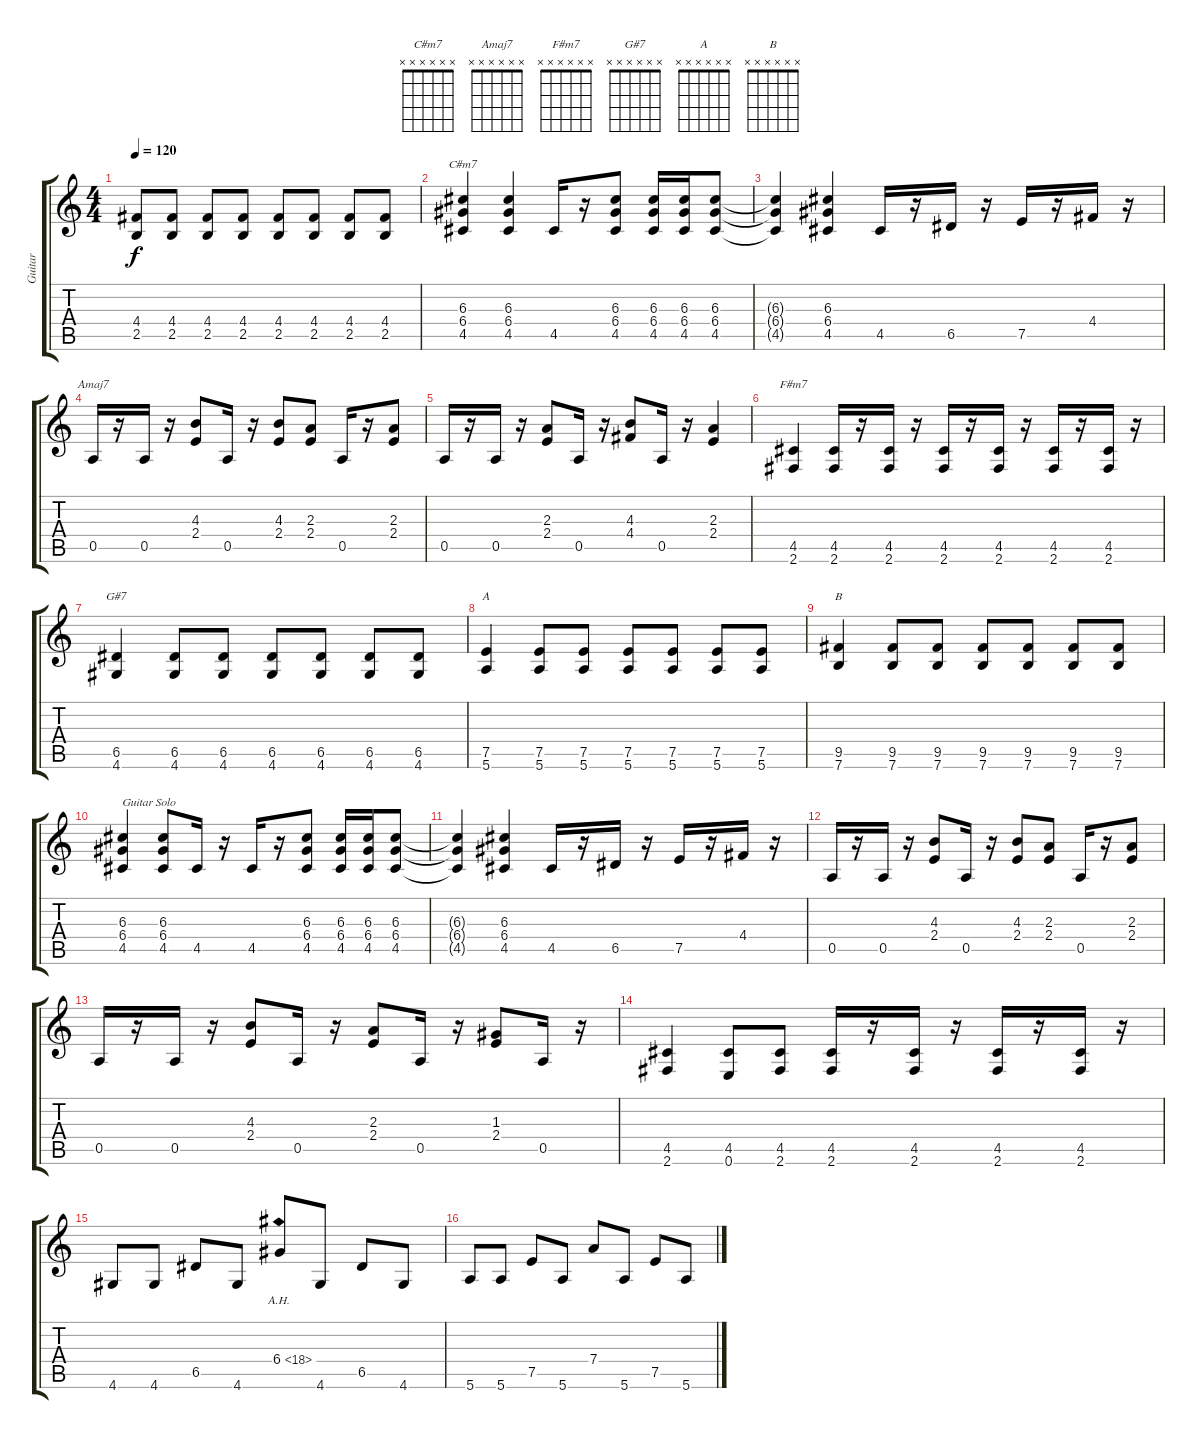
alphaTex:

\track ("Guitar" "Guitar") {instrument distortionguitar}
\staff {score tabs}
\tuning (E4 B3 G3 D3 A2 E2) {hide}
\chord ("C#m7" x x x x x x) {firstfret 0}
\chord ("Amaj7" x x x x x x) {firstfret 0}
\chord ("F#m7" x x x x x x) {firstfret 0}
\chord ("G#7" x x x x x x) {firstfret 0}
\chord ("A" x x x x x x) {firstfret 0}
\chord ("B" x x x x x x) {firstfret 0}
\ts (4 4)
\tempo 120
\clef g2
\ks c
(4.4 2.5).8{dy f} (4.4 2.5).8 (4.4 2.5).8 (4.4 2.5).8 (4.4 2.5).8 (4.4 2.5).8 (4.4 2.5).8 (4.4 2.5).8 |
(6.3 6.4 4.5).4{ch "C#m7"} (6.3 6.4 4.5).4 4.5.16 r.16 (6.3 6.4 4.5).8 (6.3 6.4 4.5).16 (6.3 6.4 4.5).16 (6.3 6.4 4.5).8 |
(6.3{t} 6.4{t} 4.5{t}).4 (6.3 6.4 4.5).4 4.5.16 r.16 6.5.16 r.16 7.5.16 r.16 4.4.16 r.16 |
0.5.16{ch "Amaj7"} r.16 0.5.16 r.16 (4.3 2.4).8 0.5.16 r.16 (4.3 2.4).8 (2.3 2.4).8 0.5.16 r.16 (2.3 2.4).8 |
0.5.16 r.16 0.5.16 r.16 (2.3 2.4).8 0.5.16 r.16 (4.3 4.4).8 0.5.16 r.16 (2.3 2.4).4 |
(4.5 2.6).4{ch "F#m7"} (4.5 2.6).16 r.16 (4.5 2.6).16 r.16 (4.5 2.6).16 r.16 (4.5 2.6).16 r.16 (4.5 2.6).16 r.16 (4.5 2.6).16 r.16 |
(6.5 4.6).4{ch "G#7"} (6.5 4.6).8 (6.5 4.6).8 (6.5 4.6).8 (6.5 4.6).8 (6.5 4.6).8 (6.5 4.6).8 |
(7.5 5.6).4{ch "A"} (7.5 5.6).8 (7.5 5.6).8 (7.5 5.6).8 (7.5 5.6).8 (7.5 5.6).8 (7.5 5.6).8 |
(9.5 7.6).4{ch "B"} (9.5 7.6).8 (9.5 7.6).8 (9.5 7.6).8 (9.5 7.6).8 (9.5 7.6).8 (9.5 7.6).8 |
(6.3 6.4 4.5).4{txt "Guitar Solo"} (6.3 6.4 4.5).8 4.5.16 r.16 4.5.16 r.16 (6.3 6.4 4.5).8 (6.3 6.4 4.5).16 (6.3 6.4 4.5).16 (6.3 6.4 4.5).8 |
(6.3{t} 6.4{t} 4.5{t}).4 (6.3 6.4 4.5).4 4.5.16 r.16 6.5.16 r.16 7.5.16 r.16 4.4.16 r.16 |
0.5.16 r.16 0.5.16 r.16 (4.3 2.4).8 0.5.16 r.16 (4.3 2.4).8 (2.3 2.4).8 0.5.16 r.16 (2.3 2.4).8 |
0.5.16 r.16 0.5.16 r.16 (4.3 2.4).8 0.5.16 r.16 (2.3 2.4).8 0.5.16 r.16 (1.3 2.4).8 0.5.16 r.16 |
(4.5 2.6).4 (4.5 0.6).8 (4.5 2.6).8 (4.5 2.6).16 r.16 (4.5 2.6).16 r.16 (4.5 2.6).16 r.16 (4.5 2.6).16 r.16 |
4.6.8 4.6.8 6.5.8 4.6.8 6.4{ah 12}.8 4.6.8 6.5.8 4.6.8 |
5.6.8 5.6.8 7.5.8 5.6.8 7.4.8 5.6.8 7.5.8 5.6.8
